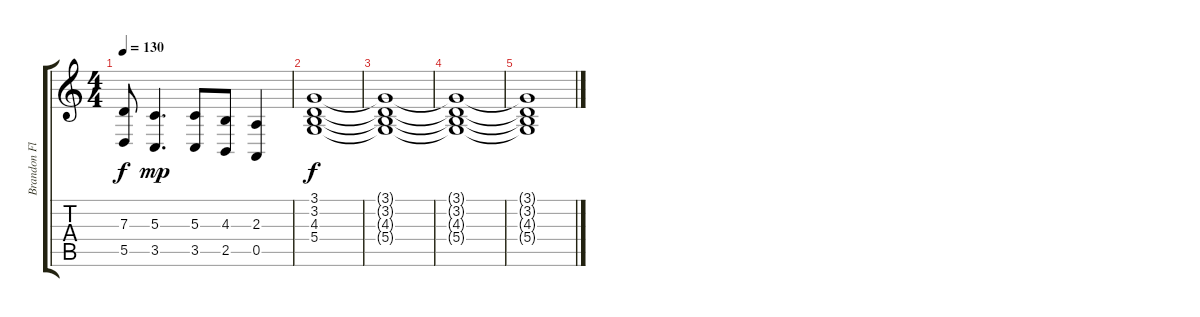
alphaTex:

\track ("Brandon Flowers (Synth 3)" "Brandon Fl") {instrument pad7halo}
\staff {score tabs}
\tuning (E4 B3 G3 D3 A2 E2) {hide}
\ts (4 4)
\tempo 130
\clef g2
\ks c
(7.3{t} 5.5{t}).8{dy f} (5.3 3.5).4{d dy mp} (5.3 3.5).8 (4.3 2.5).8 (2.3 0.5).4 |
(3.1 3.2 4.3 5.4).1{dy f} |
(3.1{t} 3.2{t} 4.3{t} 5.4{t}).1 |
(3.1{t} 3.2{t} 4.3{t} 5.4{t}).1 |
(3.1{t} 3.2{t} 4.3{t} 5.4{t}).1
